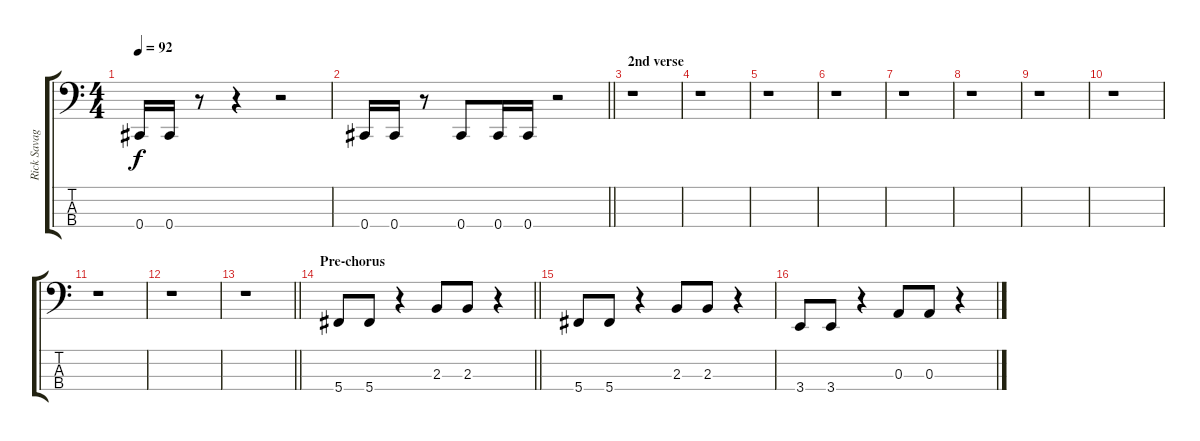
\track ("Rick Savage" "Rick Savag") {instrument electricbassfinger}
\staff {score tabs}
\tuning (G2 D2 A1 Db1) {hide}
\ts (4 4)
\tempo 92
\clef f4
\ks c
0.4.16{dy f} 0.4.16 r.8 r.4 r.2 |
\barLineRight lightlight
0.4.16 0.4.16 r.8 0.4.8 0.4.16 0.4.16 r.2 |
\section ("" "2nd verse")
r.1 |
r.1 |
r.1 |
r.1 |
r.1 |
r.1 |
r.1 |
r.1 |
r.1 |
r.1 |
\barLineRight lightlight
r.1 |
\section ("" "Pre-chorus")
\barLineRight lightlight
5.4.8 5.4.8 r.4 2.3.8 2.3.8 r.4 |
5.4.8 5.4.8 r.4 2.3.8 2.3.8 r.4 |
3.4.8 3.4.8 r.4 0.3.8 0.3.8 r.4
